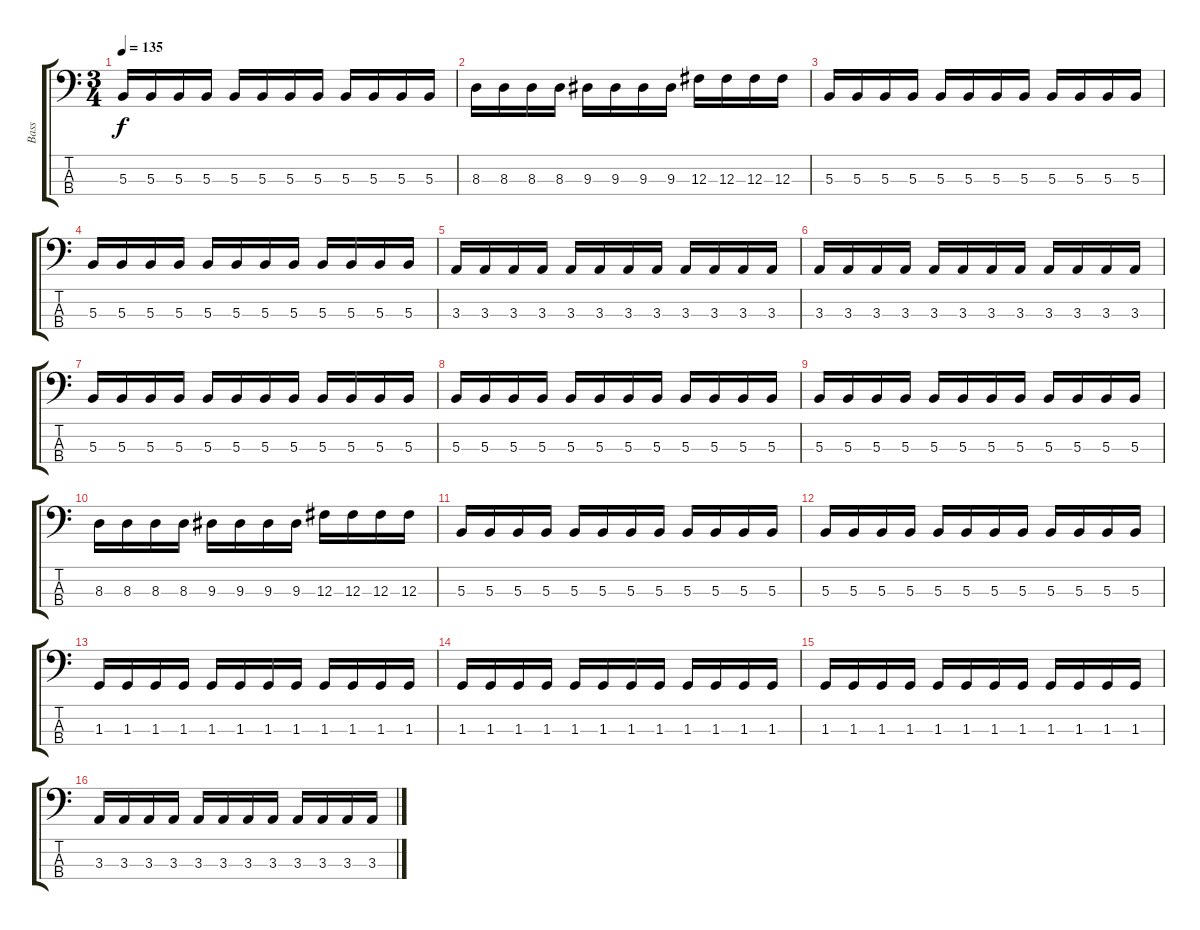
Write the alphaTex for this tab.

\track ("Bass" "Bass") {instrument electricbassfinger}
\staff {score tabs}
\tuning (E2 B1 Gb1 Db1) {hide}
\ts (3 4)
\tempo 135
\clef f4
\ks c
5.3.16{dy f} 5.3.16 5.3.16 5.3.16 5.3.16 5.3.16 5.3.16 5.3.16 5.3.16 5.3.16 5.3.16 5.3.16 |
8.3.16 8.3.16 8.3.16 8.3.16 9.3.16 9.3.16 9.3.16 9.3.16 12.3.16 12.3.16 12.3.16 12.3.16 |
5.3.16 5.3.16 5.3.16 5.3.16 5.3.16 5.3.16 5.3.16 5.3.16 5.3.16 5.3.16 5.3.16 5.3.16 |
5.3.16 5.3.16 5.3.16 5.3.16 5.3.16 5.3.16 5.3.16 5.3.16 5.3.16 5.3.16 5.3.16 5.3.16 |
3.3.16 3.3.16 3.3.16 3.3.16 3.3.16 3.3.16 3.3.16 3.3.16 3.3.16 3.3.16 3.3.16 3.3.16 |
3.3.16 3.3.16 3.3.16 3.3.16 3.3.16 3.3.16 3.3.16 3.3.16 3.3.16 3.3.16 3.3.16 3.3.16 |
5.3.16 5.3.16 5.3.16 5.3.16 5.3.16 5.3.16 5.3.16 5.3.16 5.3.16 5.3.16 5.3.16 5.3.16 |
5.3.16 5.3.16 5.3.16 5.3.16 5.3.16 5.3.16 5.3.16 5.3.16 5.3.16 5.3.16 5.3.16 5.3.16 |
5.3.16 5.3.16 5.3.16 5.3.16 5.3.16 5.3.16 5.3.16 5.3.16 5.3.16 5.3.16 5.3.16 5.3.16 |
8.3.16 8.3.16 8.3.16 8.3.16 9.3.16 9.3.16 9.3.16 9.3.16 12.3.16 12.3.16 12.3.16 12.3.16 |
5.3.16 5.3.16 5.3.16 5.3.16 5.3.16 5.3.16 5.3.16 5.3.16 5.3.16 5.3.16 5.3.16 5.3.16 |
5.3.16 5.3.16 5.3.16 5.3.16 5.3.16 5.3.16 5.3.16 5.3.16 5.3.16 5.3.16 5.3.16 5.3.16 |
1.3.16 1.3.16 1.3.16 1.3.16 1.3.16 1.3.16 1.3.16 1.3.16 1.3.16 1.3.16 1.3.16 1.3.16 |
1.3.16 1.3.16 1.3.16 1.3.16 1.3.16 1.3.16 1.3.16 1.3.16 1.3.16 1.3.16 1.3.16 1.3.16 |
1.3.16 1.3.16 1.3.16 1.3.16 1.3.16 1.3.16 1.3.16 1.3.16 1.3.16 1.3.16 1.3.16 1.3.16 |
3.3.16 3.3.16 3.3.16 3.3.16 3.3.16 3.3.16 3.3.16 3.3.16 3.3.16 3.3.16 3.3.16 3.3.16
